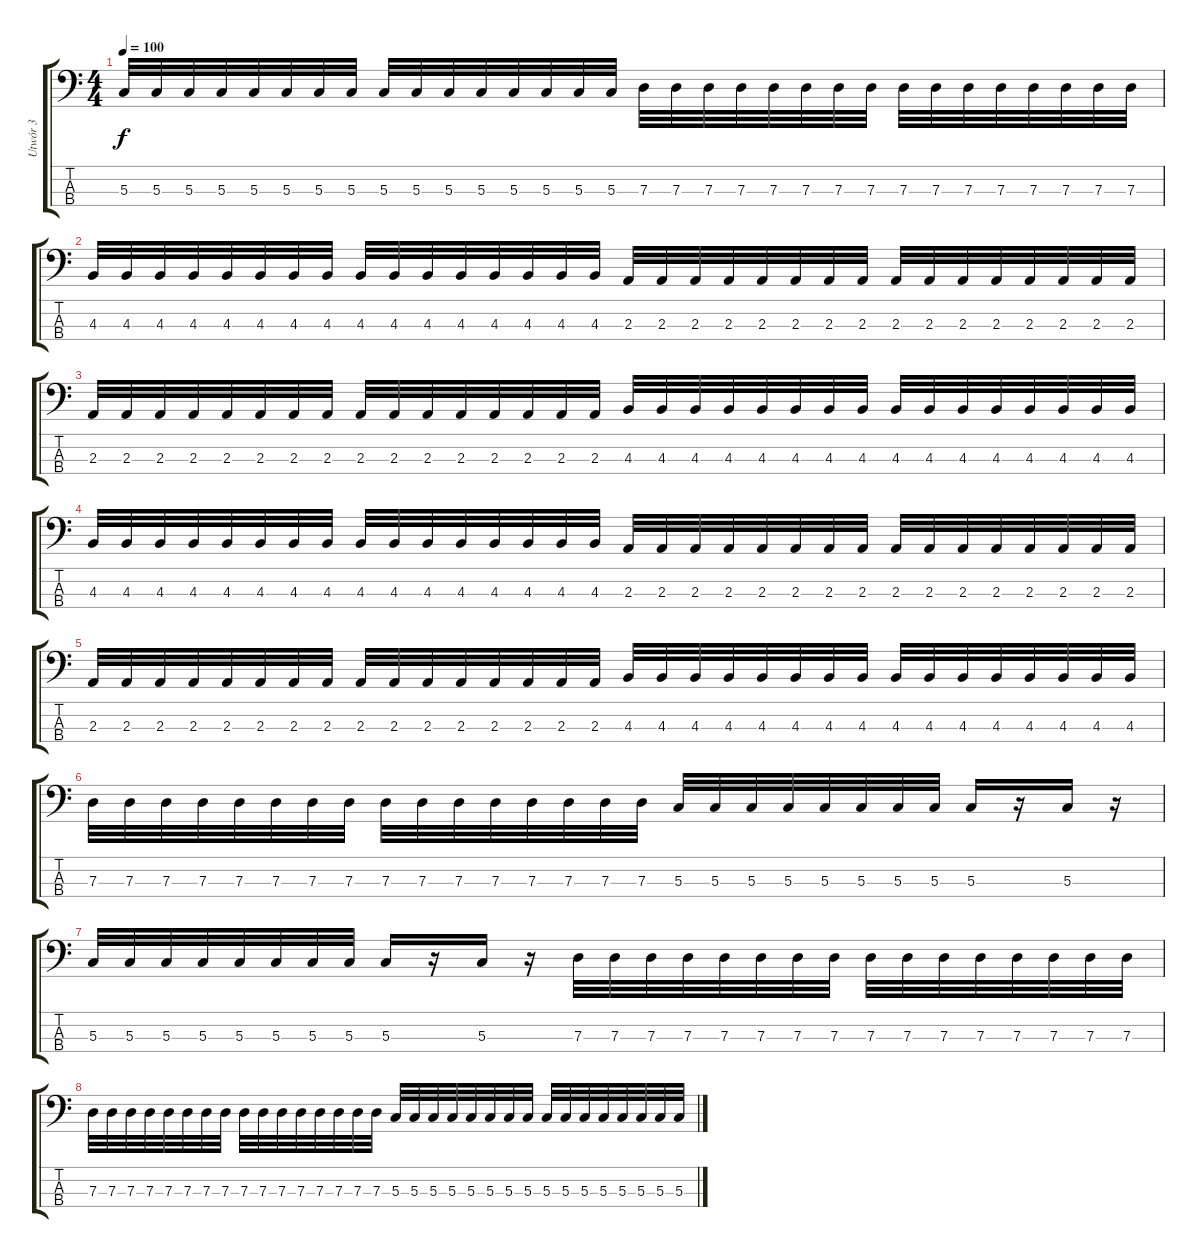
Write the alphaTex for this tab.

\track ("Utwór 3" "Utwór 3") {instrument electricbassfinger}
\staff {score tabs}
\tuning (F2 C2 G1 D1) {hide}
\ts (4 4)
\tempo 100
\clef f4
\ks c
5.3.32{dy f} 5.3.32 5.3.32 5.3.32 5.3.32 5.3.32 5.3.32 5.3.32 5.3.32 5.3.32 5.3.32 5.3.32 5.3.32 5.3.32 5.3.32 5.3.32 7.3.32 7.3.32 7.3.32 7.3.32 7.3.32 7.3.32 7.3.32 7.3.32 7.3.32 7.3.32 7.3.32 7.3.32 7.3.32 7.3.32 7.3.32 7.3.32 |
4.3.32 4.3.32 4.3.32 4.3.32 4.3.32 4.3.32 4.3.32 4.3.32 4.3.32 4.3.32 4.3.32 4.3.32 4.3.32 4.3.32 4.3.32 4.3.32 2.3.32 2.3.32 2.3.32 2.3.32 2.3.32 2.3.32 2.3.32 2.3.32 2.3.32 2.3.32 2.3.32 2.3.32 2.3.32 2.3.32 2.3.32 2.3.32 |
2.3.32 2.3.32 2.3.32 2.3.32 2.3.32 2.3.32 2.3.32 2.3.32 2.3.32 2.3.32 2.3.32 2.3.32 2.3.32 2.3.32 2.3.32 2.3.32 4.3.32 4.3.32 4.3.32 4.3.32 4.3.32 4.3.32 4.3.32 4.3.32 4.3.32 4.3.32 4.3.32 4.3.32 4.3.32 4.3.32 4.3.32 4.3.32 |
4.3.32 4.3.32 4.3.32 4.3.32 4.3.32 4.3.32 4.3.32 4.3.32 4.3.32 4.3.32 4.3.32 4.3.32 4.3.32 4.3.32 4.3.32 4.3.32 2.3.32 2.3.32 2.3.32 2.3.32 2.3.32 2.3.32 2.3.32 2.3.32 2.3.32 2.3.32 2.3.32 2.3.32 2.3.32 2.3.32 2.3.32 2.3.32 |
2.3.32 2.3.32 2.3.32 2.3.32 2.3.32 2.3.32 2.3.32 2.3.32 2.3.32 2.3.32 2.3.32 2.3.32 2.3.32 2.3.32 2.3.32 2.3.32 4.3.32 4.3.32 4.3.32 4.3.32 4.3.32 4.3.32 4.3.32 4.3.32 4.3.32 4.3.32 4.3.32 4.3.32 4.3.32 4.3.32 4.3.32 4.3.32 |
7.3.32 7.3.32 7.3.32 7.3.32 7.3.32 7.3.32 7.3.32 7.3.32 7.3.32 7.3.32 7.3.32 7.3.32 7.3.32 7.3.32 7.3.32 7.3.32 5.3.32 5.3.32 5.3.32 5.3.32 5.3.32 5.3.32 5.3.32 5.3.32 5.3.16 r.16 5.3.16 r.16 |
5.3.32 5.3.32 5.3.32 5.3.32 5.3.32 5.3.32 5.3.32 5.3.32 5.3.16 r.16 5.3.16 r.16 7.3.32 7.3.32 7.3.32 7.3.32 7.3.32 7.3.32 7.3.32 7.3.32 7.3.32 7.3.32 7.3.32 7.3.32 7.3.32 7.3.32 7.3.32 7.3.32 |
7.3.32 7.3.32 7.3.32 7.3.32 7.3.32 7.3.32 7.3.32 7.3.32 7.3.32 7.3.32 7.3.32 7.3.32 7.3.32 7.3.32 7.3.32 7.3.32 5.3.32 5.3.32 5.3.32 5.3.32 5.3.32 5.3.32 5.3.32 5.3.32 5.3.32 5.3.32 5.3.32 5.3.32 5.3.32 5.3.32 5.3.32 5.3.32
